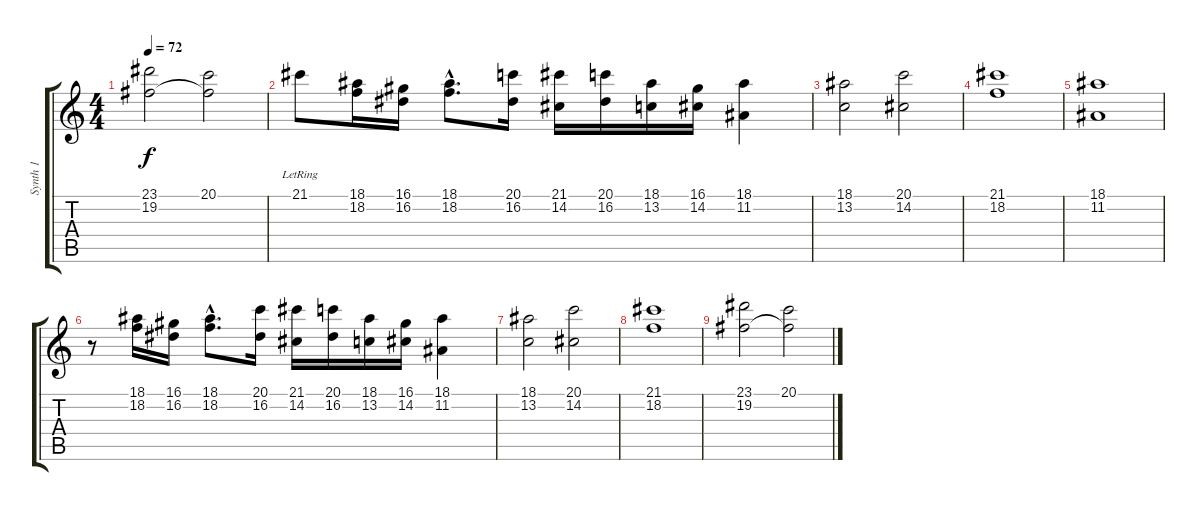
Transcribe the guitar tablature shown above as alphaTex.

\track ("Synth 1" "Synth 1") {instrument fx4atmosphere}
\staff {score tabs}
\tuning (E4 B3 G3 D3 A2 E2) {hide}
\ts (4 4)
\tempo 72
\clef g2
\ks c
(23.1 19.2).2{dy f} (20.1 19.2{t}).2 |
21.1{lr}.8 (18.1 18.2).16 (16.1 16.2).16 (18.1{hac} 18.2{hac}).8{d} (20.1 16.2).16 (21.1 14.2).16 (20.1 16.2).16 (18.1 13.2).16 (16.1 14.2).16 (18.1 11.2).4 |
(18.1 13.2).2 (20.1 14.2).2 |
(21.1 18.2).1 |
(18.1 11.2).1 |
r.8{volume 0} (18.1 18.2).16 (16.1 16.2).16 (18.1{hac} 18.2{hac}).8{d} (20.1 16.2).16 (21.1 14.2).16 (20.1 16.2).16 (18.1 13.2).16 (16.1 14.2).16 (18.1 11.2).4 |
(18.1 13.2).2 (20.1 14.2).2 |
(21.1 18.2).1 |
(23.1 19.2).2 (20.1 19.2{t}).2
